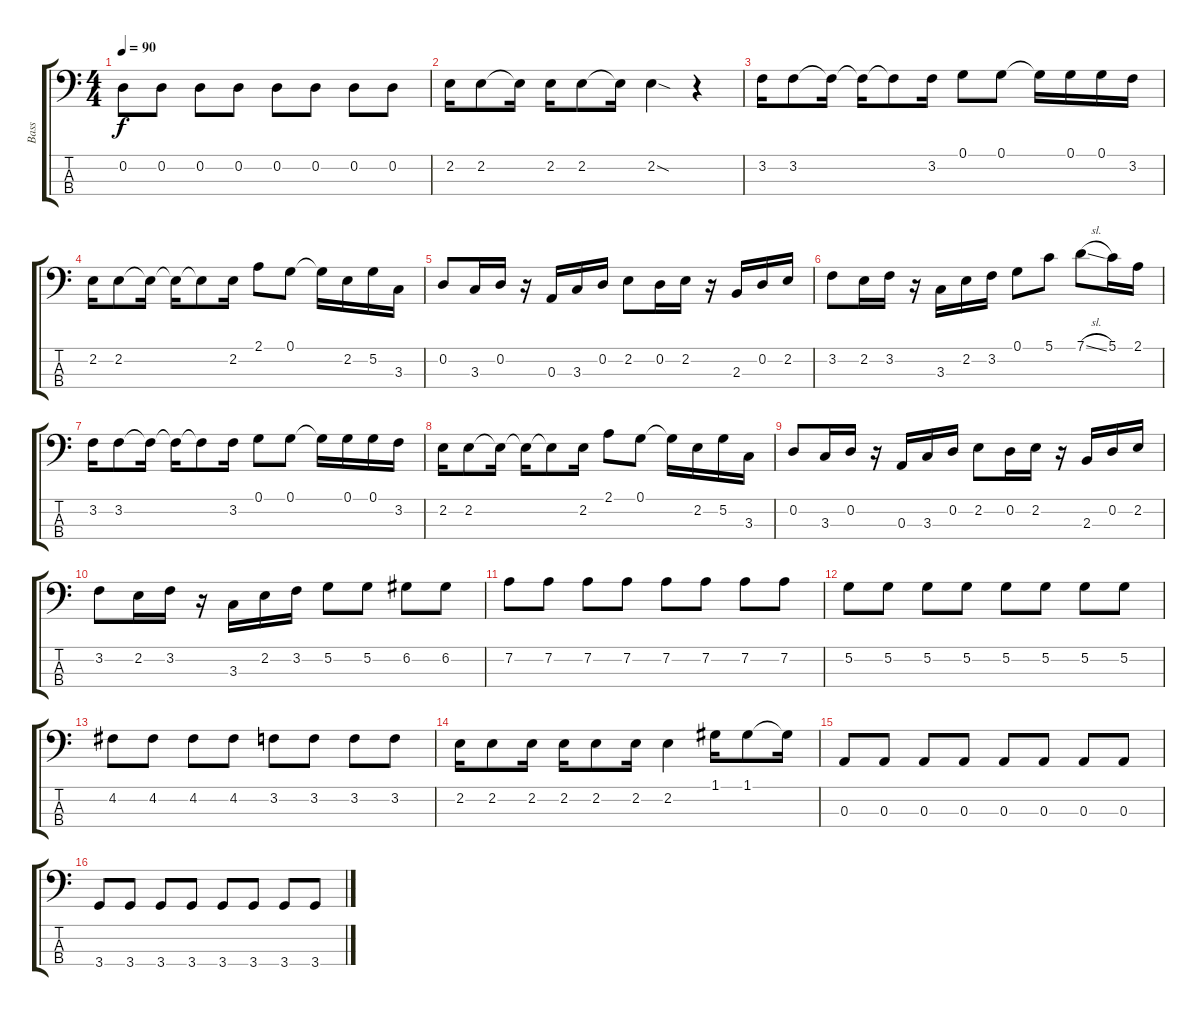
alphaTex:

\track ("Bass" "Bass") {instrument electricbassfinger}
\staff {score tabs}
\tuning (G2 D2 A1 E1) {hide}
\ts (4 4)
\tempo 90
\clef f4
\ks c
0.2.8{dy f} 0.2.8 0.2.8 0.2.8 0.2.8 0.2.8 0.2.8 0.2.8 |
2.2.16 2.2.8 2.2{t}.16 2.2.16 2.2.8 2.2{t}.16 2.2{sod}.4 r.4 |
\ks aminor
3.2.16 3.2.8 3.2{t}.16 3.2{t}.16 3.2{t}.8 3.2.16 0.1.8 0.1.8 0.1{t}.16 0.1.16 0.1.16 3.2.16 |
2.2.16 2.2.8 2.2{t}.16 2.2{t}.16 2.2{t}.8 2.2.16 2.1.8 0.1.8 0.1{t}.16 2.2.16 5.2.16 3.3.16 |
0.2.8 3.3.16 0.2.16 r.16 0.3.16 3.3.16 0.2.16 2.2.8 0.2.16 2.2.16 r.16 2.3.16 0.2.16 2.2.16 |
\ks c
3.2.8 2.2.16 3.2.16 r.16 3.3.16 2.2.16 3.2.16 0.1.8 5.1.8 7.1{sl}.8 5.1.16 2.1.16 |
\ks aminor
3.2.16 3.2.8 3.2{t}.16 3.2{t}.16 3.2{t}.8 3.2.16 0.1.8 0.1.8 0.1{t}.16 0.1.16 0.1.16 3.2.16 |
2.2.16 2.2.8 2.2{t}.16 2.2{t}.16 2.2{t}.8 2.2.16 2.1.8 0.1.8 0.1{t}.16 2.2.16 5.2.16 3.3.16 |
0.2.8 3.3.16 0.2.16 r.16 0.3.16 3.3.16 0.2.16 2.2.8 0.2.16 2.2.16 r.16 2.3.16 0.2.16 2.2.16 |
\ks c
3.2.8 2.2.16 3.2.16 r.16 3.3.16 2.2.16 3.2.16 5.2.8 5.2.8 6.2.8 6.2.8 |
7.2.8 7.2.8 7.2.8 7.2.8 7.2.8 7.2.8 7.2.8 7.2.8 |
5.2.8 5.2.8 5.2.8 5.2.8 5.2.8 5.2.8 5.2.8 5.2.8 |
4.2.8 4.2.8 4.2.8 4.2.8 3.2.8 3.2.8 3.2.8 3.2.8 |
2.2.16 2.2.8 2.2.16 2.2.16 2.2.8 2.2.16 2.2.4 1.1.16 1.1.8 1.1{t}.16 |
0.3.8 0.3.8 0.3.8 0.3.8 0.3.8 0.3.8 0.3.8 0.3.8 |
3.4.8 3.4.8 3.4.8 3.4.8 3.4.8 3.4.8 3.4.8 3.4.8
